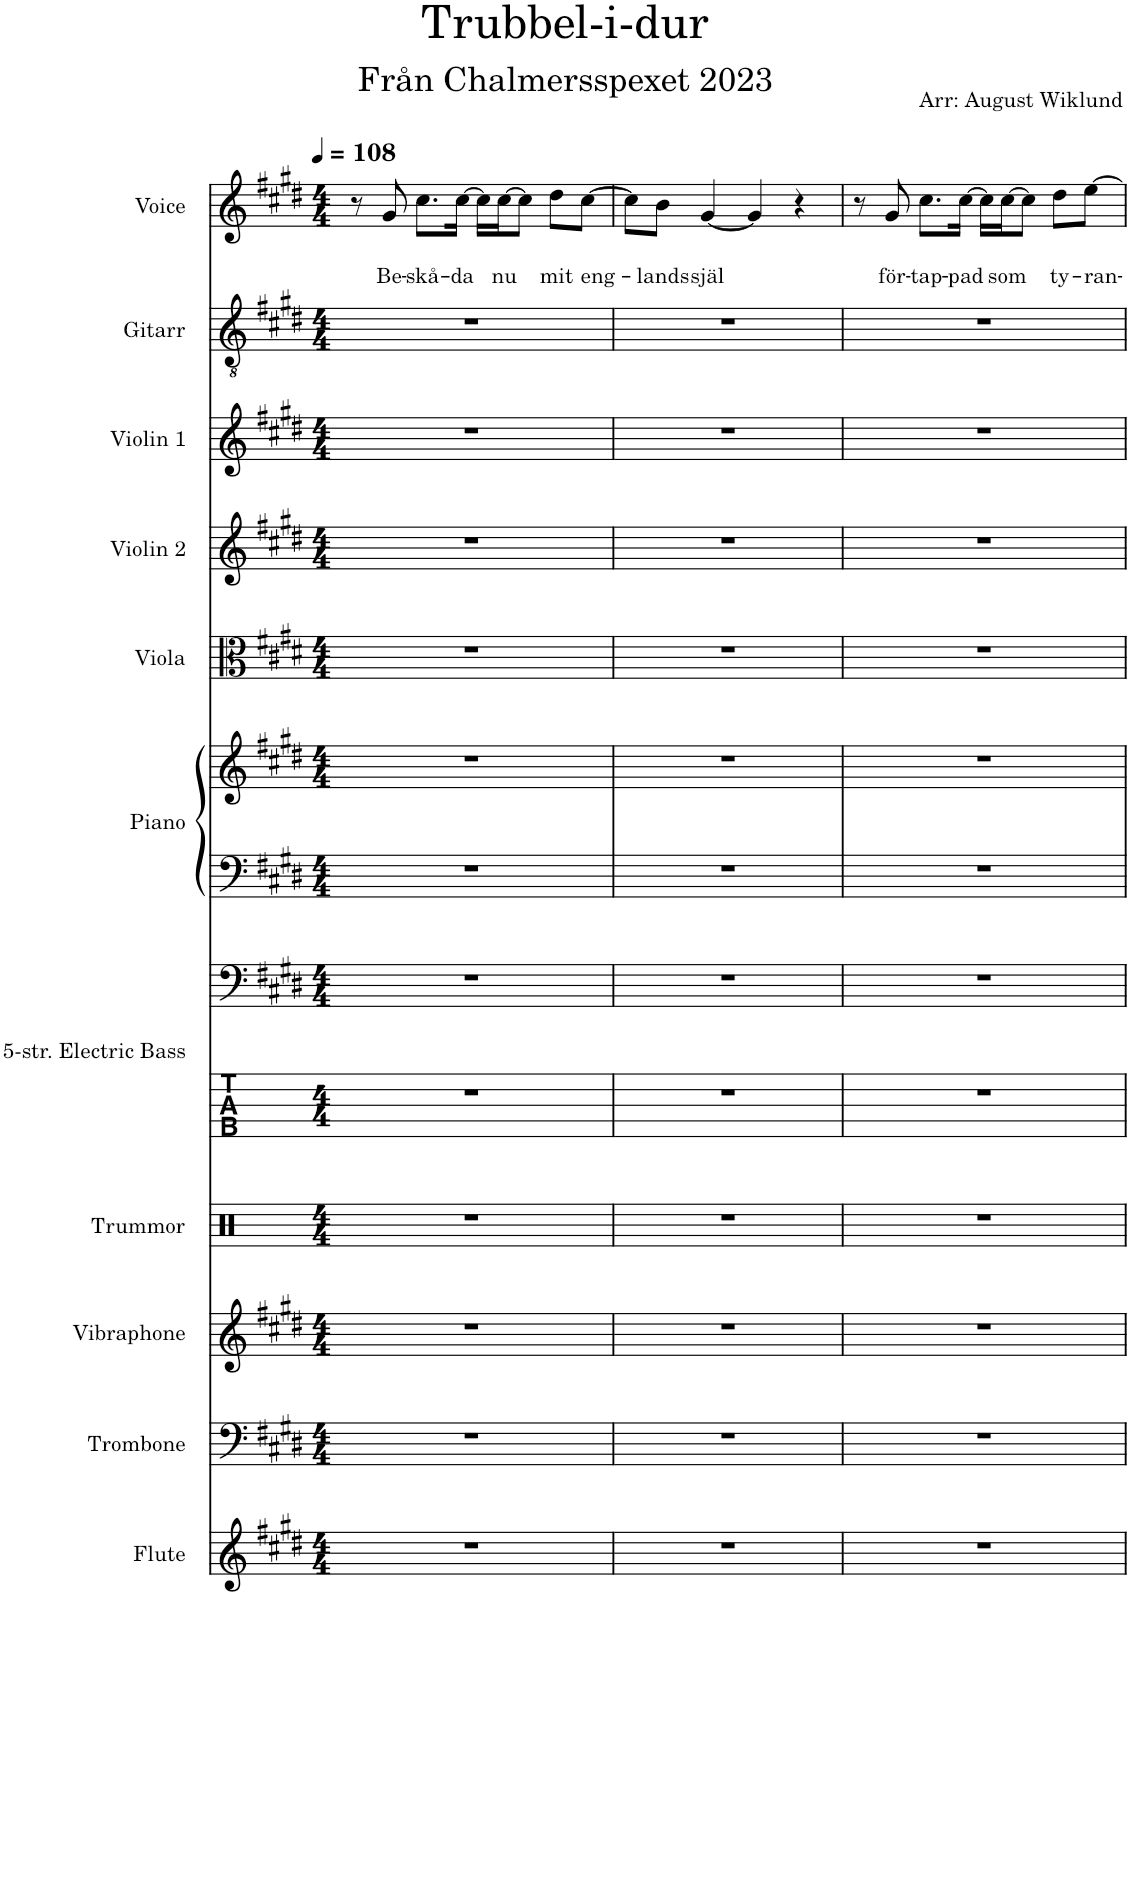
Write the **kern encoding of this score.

**kern	**kern	**kern	**kern	**kern	**kern	**kern	**kern	**kern	**kern	**kern	**kern	**kern	**text	**text
*part11	*part10	*part9	*part8	*part7	*part7	*part6	*part6	*part5	*part4	*part3	*part2	*part1	*part1	*part1
*staff13	*staff12	*staff11	*staff10	*staff9	*staff8	*staff7	*staff6	*staff5	*staff4	*staff3	*staff2	*staff1	*staff1	*staff1
*I"Flute	*I"Trombone	*I"Vibraphone	*I"Trummor	*I"5-str. Electric Bass	*	*I"Piano	*	*I"Viola	*I"Violin 2	*I"Violin 1	*I"Gitarr	*I"Voice	*	*
*I'Fl.	*I'Tbn.	*I'Vib.	*I'Tr.	*I'El. B.	*	*I'Pno.	*	*I'Vla.	*I'V2	*I'V1	*I'Gtr.	*I'Vo.	*	*
*	*	*	*	*stria5	*	*	*	*	*	*	*	*	*	*
*clefG2	*clefF4	*clefG2	*clefX	*	*clefF4	*clefF4	*clefG2	*clefC3	*clefG2	*clefG2	*clefGv2	*clefG2	*	*
*	*	*	*	*Trd7c12	*Trd7c12	*	*	*	*	*	*	*	*	*
*k[f#c#g#d#]	*k[f#c#g#d#]	*k[f#c#g#d#]	*k[]	*k[f#c#g#d#]	*k[f#c#g#d#]	*k[f#c#g#d#]	*k[f#c#g#d#]	*k[f#c#g#d#]	*k[f#c#g#d#]	*k[f#c#g#d#]	*k[f#c#g#d#]	*k[f#c#g#d#]	*	*
*M4/4	*M4/4	*M4/4	*M4/4	*M4/4	*M4/4	*M4/4	*M4/4	*M4/4	*M4/4	*M4/4	*M4/4	*M4/4	*	*
*MM108	*MM108	*MM108	*MM108	*MM108	*MM108	*MM108	*MM108	*MM108	*MM108	*MM108	*MM108	*MM108	*	*
=1	=1	=1	=1	=1	=1	=1	=1	=1	=1	=1	=1	=1	=1	=1
1r	1r	1r	1r	1r	1r	1r	1r	1r	1r	1r	1r	8r	.	.
!	!	!	!	!	!	!	!	!	!	!	!	!	!	!LO:LY:b
.	.	.	.	.	.	.	.	.	.	.	.	8g#/	.	Be-
!	!	!	!	!	!	!	!	!	!	!	!	!	!	!LO:LY:b
.	.	.	.	.	.	.	.	.	.	.	.	8.cc#\L	.	-skå-
!	!	!	!	!	!	!	!	!	!	!	!	!	!	!LO:LY:b
.	.	.	.	.	.	.	.	.	.	.	.	[16cc#\Jk	.	-da
.	.	.	.	.	.	.	.	.	.	.	.	16cc#\LL]	.	.
!	!	!	!	!	!	!	!	!	!	!	!	!	!	!LO:LY:b
.	.	.	.	.	.	.	.	.	.	.	.	[16cc#\J	.	nu
.	.	.	.	.	.	.	.	.	.	.	.	8cc#\J]	.	.
!	!	!	!	!	!	!	!	!	!	!	!	!	!	!LO:LY:b
.	.	.	.	.	.	.	.	.	.	.	.	8dd#\L	.	mit
!	!	!	!	!	!	!	!	!	!	!	!	!	!	!LO:LY:b
.	.	.	.	.	.	.	.	.	.	.	.	[8cc#\J	.	eng-
=2	=2	=2	=2	=2	=2	=2	=2	=2	=2	=2	=2	=2	=2	=2
1r	1r	1r	1r	1r	1r	1r	1r	1r	1r	1r	1r	8cc#\L]	.	.
!	!	!	!	!	!	!	!	!	!	!	!	!	!	!LO:LY:b
.	.	.	.	.	.	.	.	.	.	.	.	8b\J	.	-lands
!	!	!	!	!	!	!	!	!	!	!	!	!	!	!LO:LY:b
.	.	.	.	.	.	.	.	.	.	.	.	[4g#/	.	själ
.	.	.	.	.	.	.	.	.	.	.	.	4g#/]	.	.
.	.	.	.	.	.	.	.	.	.	.	.	4r	.	.
=3	=3	=3	=3	=3	=3	=3	=3	=3	=3	=3	=3	=3	=3	=3
1r	1r	1r	1r	1r	1r	1r	1r	1r	1r	1r	1r	8r	.	.
!	!	!	!	!	!	!	!	!	!	!	!	!	!	!LO:LY:b
.	.	.	.	.	.	.	.	.	.	.	.	8g#/	.	för-
!	!	!	!	!	!	!	!	!	!	!	!	!	!	!LO:LY:b
.	.	.	.	.	.	.	.	.	.	.	.	8.cc#\L	.	-tap-
!	!	!	!	!	!	!	!	!	!	!	!	!	!	!LO:LY:b
.	.	.	.	.	.	.	.	.	.	.	.	[16cc#\Jk	.	-pad
.	.	.	.	.	.	.	.	.	.	.	.	16cc#\LL]	.	.
!	!	!	!	!	!	!	!	!	!	!	!	!	!	!LO:LY:b
.	.	.	.	.	.	.	.	.	.	.	.	[16cc#\J	.	som
.	.	.	.	.	.	.	.	.	.	.	.	8cc#\J]	.	.
!	!	!	!	!	!	!	!	!	!	!	!	!	!	!LO:LY:b
.	.	.	.	.	.	.	.	.	.	.	.	8dd#\L	.	ty-
!	!	!	!	!	!	!	!	!	!	!	!	!	!	!LO:LY:b
.	.	.	.	.	.	.	.	.	.	.	.	[8ee\J	.	-ran-
=	=	=	=	=	=	=	=	=	=	=	=	=	=	=
*-	*-	*-	*-	*-	*-	*-	*-	*-	*-	*-	*-	*-	*-	*-
